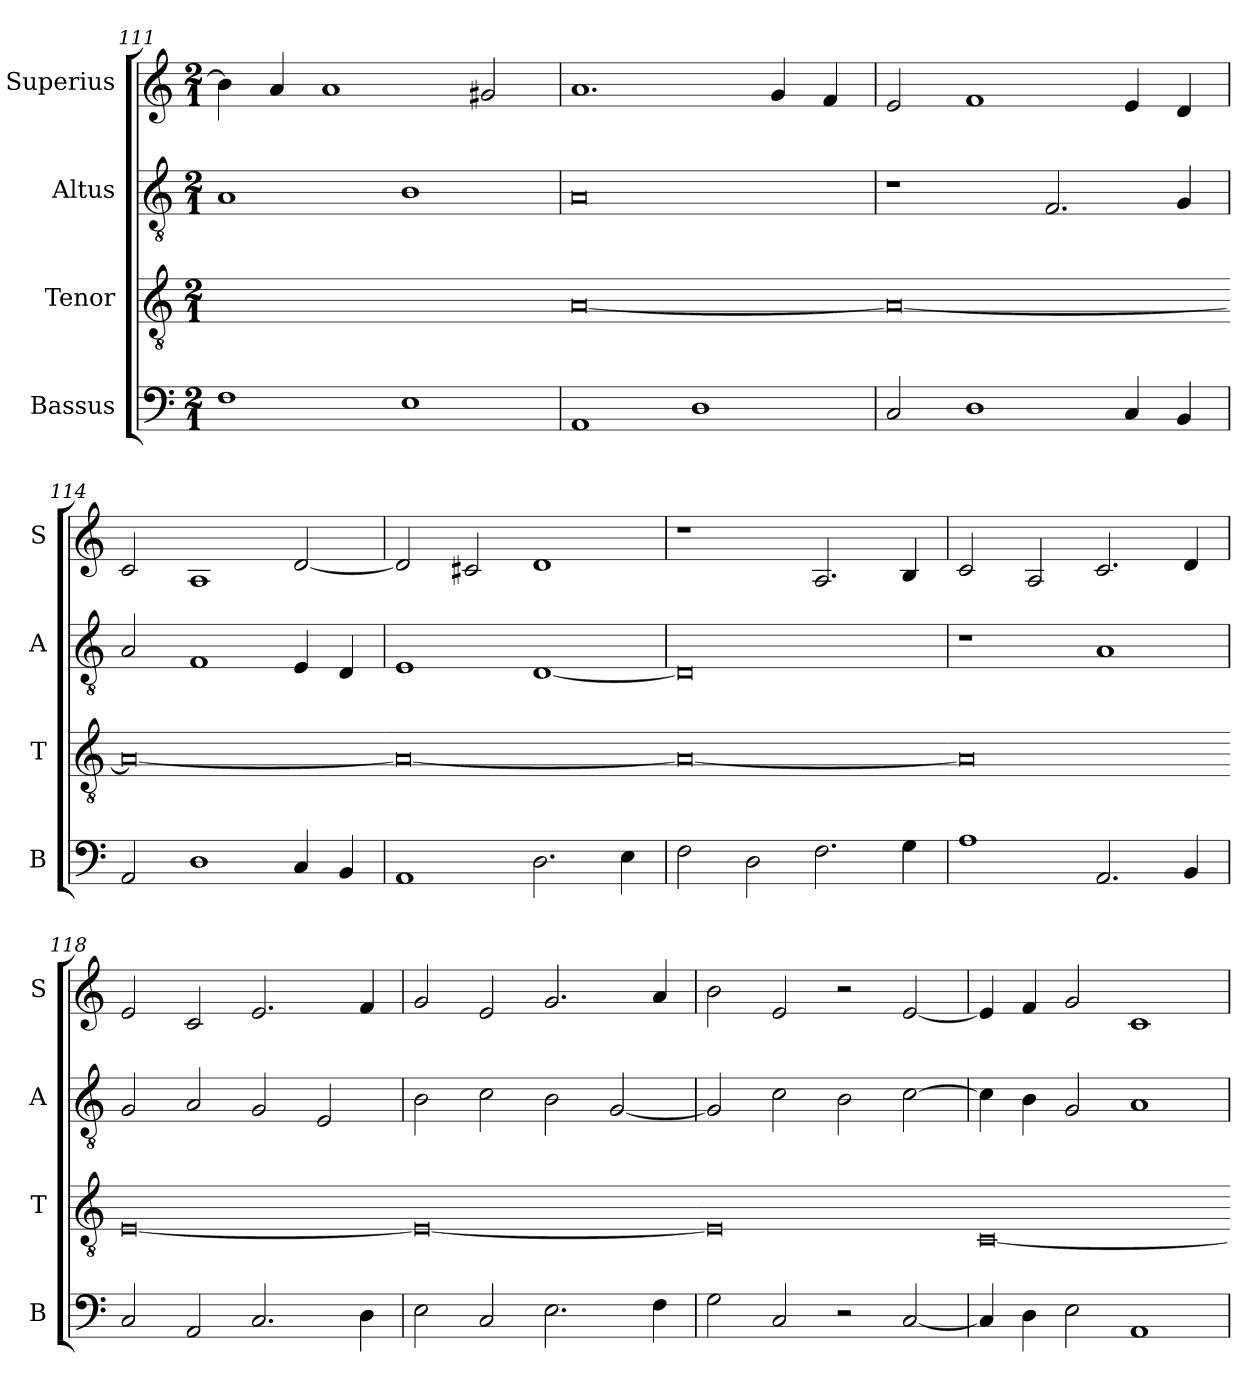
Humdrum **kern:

**kern	**kern	**kern	**kern
*part4	*part3	*part2	*part1
*staff4	*staff3	*staff2	*staff1
*I"Bassus	*I"Tenor	*I"Altus	*I"Superius
*I'B	*I'T	*I'A	*I'S
*clefF4	*clefGv2	*clefGv2	*clefG2
*k[]	*k[]	*k[]	*k[]
*M2/1	*M2/1	*M2/1	*M2/1
=111	=111	=111	=111
1F	0ryy	1A	4b\]
.	.	.	4a/
.	.	.	1a
1E	.	1B	.
.	.	.	2g#X/
=112	=112-	=112	=112
1AA	[0A/	0A	1.a
1D	.	.	.
.	.	.	4g/
.	.	.	4f/
=113	=113-	=113	=113
2C/	0A/_	1r	2e/
1D	.	.	1f
.	.	2.F/	.
4C/	.	.	4e/
4BB/	.	4G/	4d/
=114	=114-	=114	=114
2AA/	0A/_	2A/	2c/
1D	.	1F	1A
4C/	.	4E/	[2d/
4BB/	.	4D/	.
=115	=115-	=115	=115
1AA	0A/_	1E	2d/]
.	.	.	2c#X/
2.D\	.	[1D	1d
4E\	.	.	.
=116	=116-	=116	=116
2F\	0A/_	0D]	1r
2D\	.	.	.
2.F\	.	.	2.A/
4G\	.	.	4B/
=117	=117-	=117	=117
1A	0A/]	1r	2c/
.	.	.	2A/
2.AA/	.	1A	2.c/
4BB/	.	.	4d/
=118	=118-	=118	=118
2C/	[0E/	2G/	2e/
2AA/	.	2A/	2c/
2.C/	.	2G/	2.e/
.	.	2E/	.
4D\	.	.	4f/
=119	=119-	=119	=119
2E\	0E/_	2B\	2g/
2C/	.	2c\	2e/
2.E\	.	2B\	2.g/
.	.	[2G/	.
4F\	.	.	4a/
=120	=120-	=120	=120
2G\	0E/]	2G/]	2b\
2C/	.	2c\	2e/
2r	.	2B\	2r
[2C/	.	[2c\	[2e/
=121	=121-	=121	=121
4C/]	[0C/	4c\]	4e/]
4D\	.	4B\	4f/
2E\	.	2G/	2g/
1AA	.	1A	1c
=	=-	=	=
*-	*-	*-	*-
